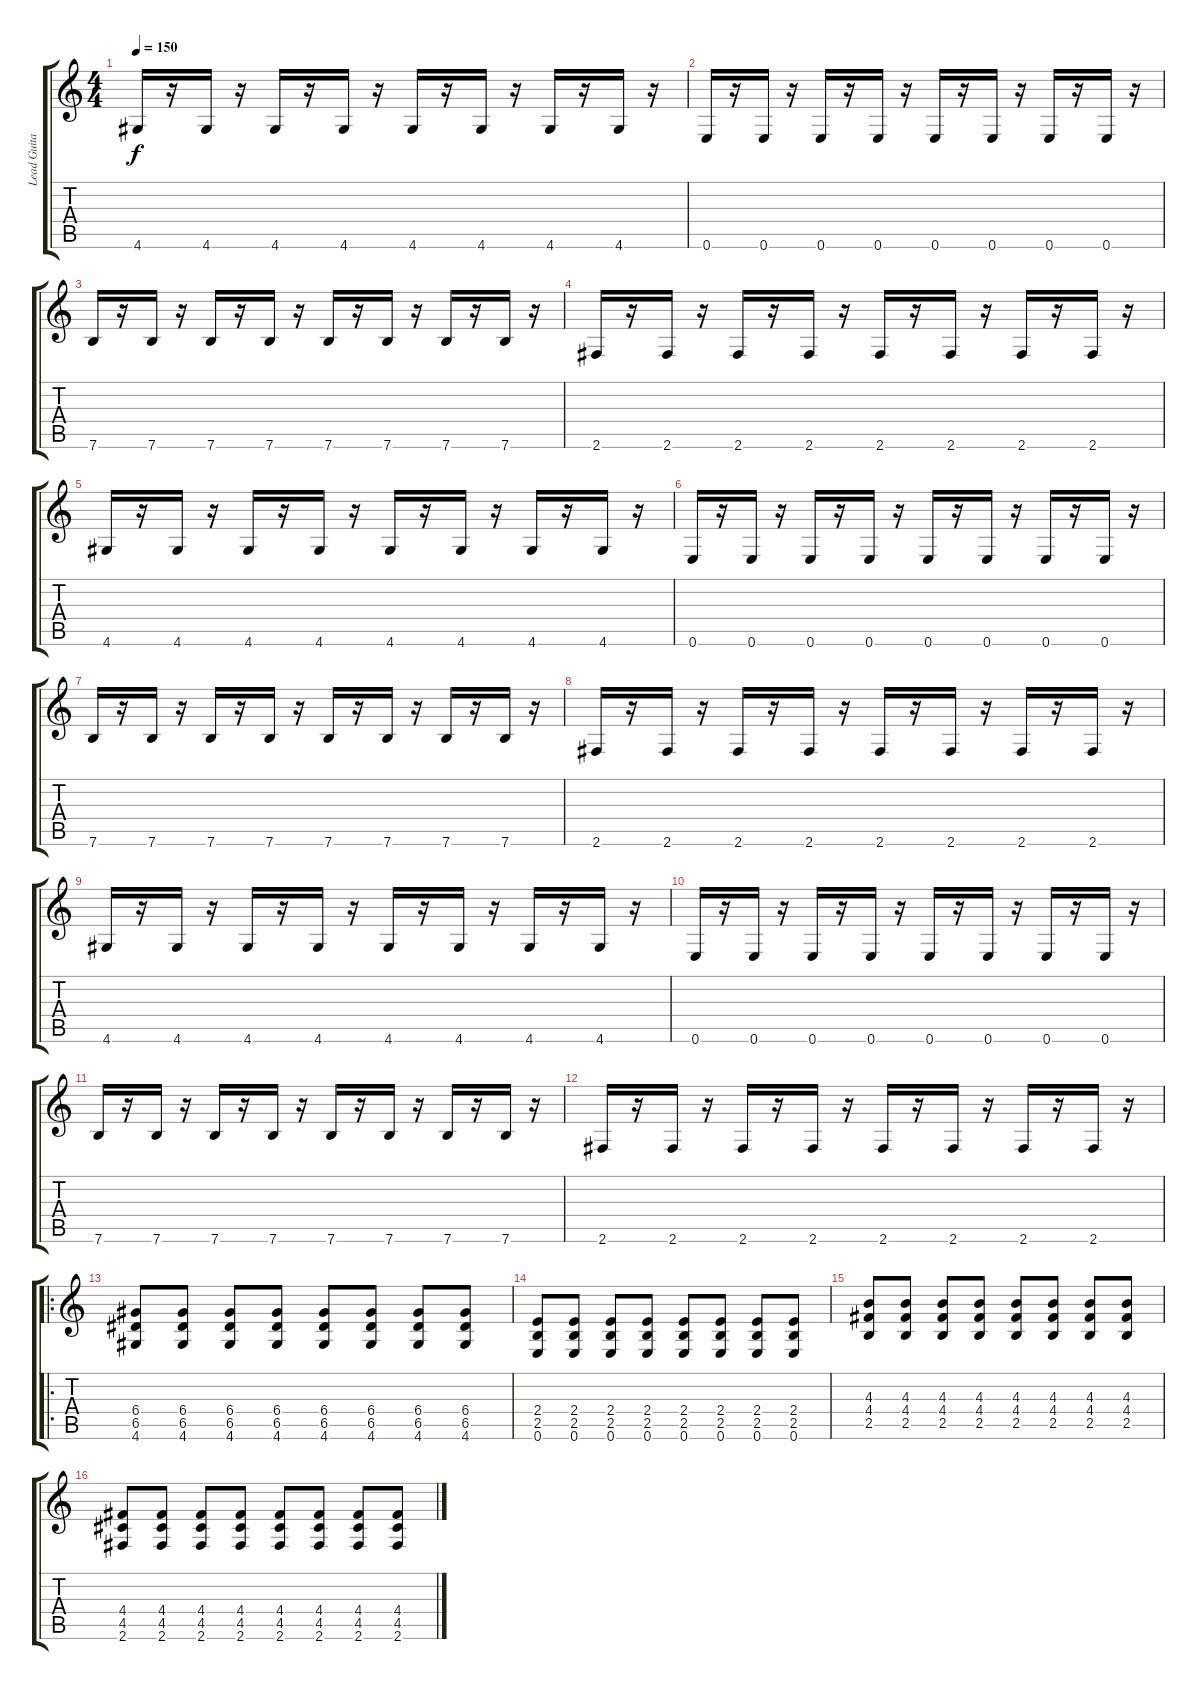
\track ("Lead Guitar" "Lead Guita") {instrument distortionguitar}
\staff {score tabs}
\tuning (E4 B3 G3 D3 A2 E2) {hide}
\ts (4 4)
\tempo 150
\clef g2
\ks c
4.6.16{dy f} r.16 4.6.16 r.16 4.6.16 r.16 4.6.16 r.16 4.6.16 r.16 4.6.16 r.16 4.6.16 r.16 4.6.16 r.16 |
0.6.16 r.16 0.6.16 r.16 0.6.16 r.16 0.6.16 r.16 0.6.16 r.16 0.6.16 r.16 0.6.16 r.16 0.6.16 r.16 |
7.6.16 r.16 7.6.16 r.16 7.6.16 r.16 7.6.16 r.16 7.6.16 r.16 7.6.16 r.16 7.6.16 r.16 7.6.16 r.16 |
2.6.16 r.16 2.6.16 r.16 2.6.16 r.16 2.6.16 r.16 2.6.16 r.16 2.6.16 r.16 2.6.16 r.16 2.6.16 r.16 |
4.6.16 r.16 4.6.16 r.16 4.6.16 r.16 4.6.16 r.16 4.6.16 r.16 4.6.16 r.16 4.6.16 r.16 4.6.16 r.16 |
0.6.16 r.16 0.6.16 r.16 0.6.16 r.16 0.6.16 r.16 0.6.16 r.16 0.6.16 r.16 0.6.16 r.16 0.6.16 r.16 |
7.6.16 r.16 7.6.16 r.16 7.6.16 r.16 7.6.16 r.16 7.6.16 r.16 7.6.16 r.16 7.6.16 r.16 7.6.16 r.16 |
2.6.16 r.16 2.6.16 r.16 2.6.16 r.16 2.6.16 r.16 2.6.16 r.16 2.6.16 r.16 2.6.16 r.16 2.6.16 r.16 |
4.6.16 r.16 4.6.16 r.16 4.6.16 r.16 4.6.16 r.16 4.6.16 r.16 4.6.16 r.16 4.6.16 r.16 4.6.16 r.16 |
0.6.16 r.16 0.6.16 r.16 0.6.16 r.16 0.6.16 r.16 0.6.16 r.16 0.6.16 r.16 0.6.16 r.16 0.6.16 r.16 |
7.6.16 r.16 7.6.16 r.16 7.6.16 r.16 7.6.16 r.16 7.6.16 r.16 7.6.16 r.16 7.6.16 r.16 7.6.16 r.16 |
2.6.16 r.16 2.6.16 r.16 2.6.16 r.16 2.6.16 r.16 2.6.16 r.16 2.6.16 r.16 2.6.16 r.16 2.6.16 r.16 |
\ro
(6.4 6.5 4.6).8{volume 13} (6.4 6.5 4.6).8 (6.4 6.5 4.6).8 (6.4 6.5 4.6).8 (6.4 6.5 4.6).8 (6.4 6.5 4.6).8 (6.4 6.5 4.6).8 (6.4 6.5 4.6).8 |
(2.4 2.5 0.6).8 (2.4 2.5 0.6).8 (2.4 2.5 0.6).8 (2.4 2.5 0.6).8 (2.4 2.5 0.6).8 (2.4 2.5 0.6).8 (2.4 2.5 0.6).8 (2.4 2.5 0.6).8 |
(4.3 4.4 2.5).8 (4.3 4.4 2.5).8 (4.3 4.4 2.5).8 (4.3 4.4 2.5).8 (4.3 4.4 2.5).8 (4.3 4.4 2.5).8 (4.3 4.4 2.5).8 (4.3 4.4 2.5).8 |
(4.4 4.5 2.6).8 (4.4 4.5 2.6).8 (4.4 4.5 2.6).8 (4.4 4.5 2.6).8 (4.4 4.5 2.6).8 (4.4 4.5 2.6).8 (4.4 4.5 2.6).8 (4.4 4.5 2.6).8
